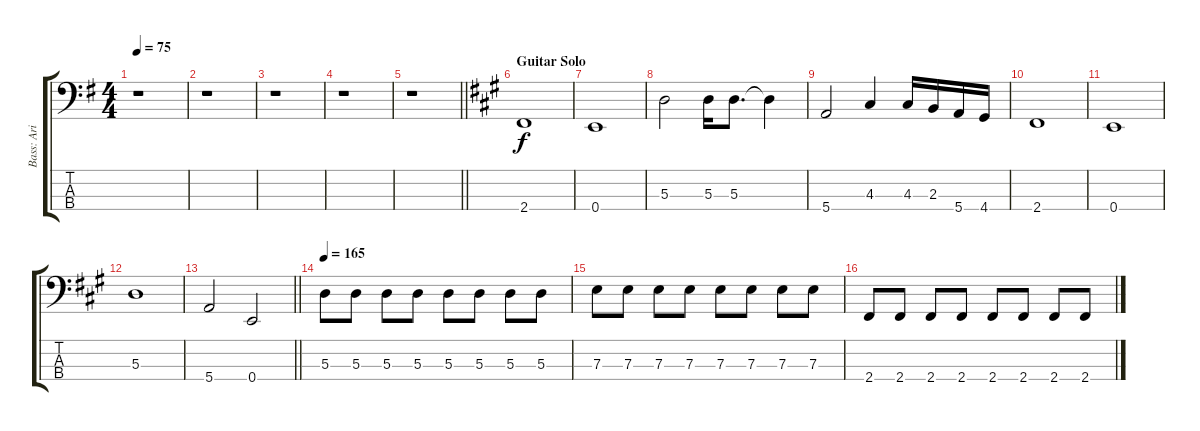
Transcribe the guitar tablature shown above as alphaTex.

\track ("Bass: Ari Katajamäki" "Bass: Ari ") {instrument electricbassfinger}
\staff {score tabs}
\tuning (G2 D2 A1 E1) {hide}
\ts (4 4)
\tempo 75
\clef f4
\ks eminor
r.1{dy f} |
r.1 |
r.1 |
r.1 |
\barLineRight lightlight
r.1 |
\section ("" "Guitar Solo")
\ks f#minor
2.4.1{volume 14} |
0.4.1 |
5.3.2 5.3.16 5.3.8{d} 5.3{t}.4 |
5.4.2 4.3.4 4.3.16 2.3.16 5.4.16 4.4.16 |
2.4.1 |
0.4.1 |
5.3.1 |
\barLineRight lightlight
5.4.2 0.4.2 |
\tempo 165
5.3.8 5.3.8 5.3.8 5.3.8 5.3.8 5.3.8 5.3.8 5.3.8 |
7.3.8 7.3.8 7.3.8 7.3.8 7.3.8 7.3.8 7.3.8 7.3.8 |
2.4.8 2.4.8 2.4.8 2.4.8 2.4.8 2.4.8 2.4.8 2.4.8
